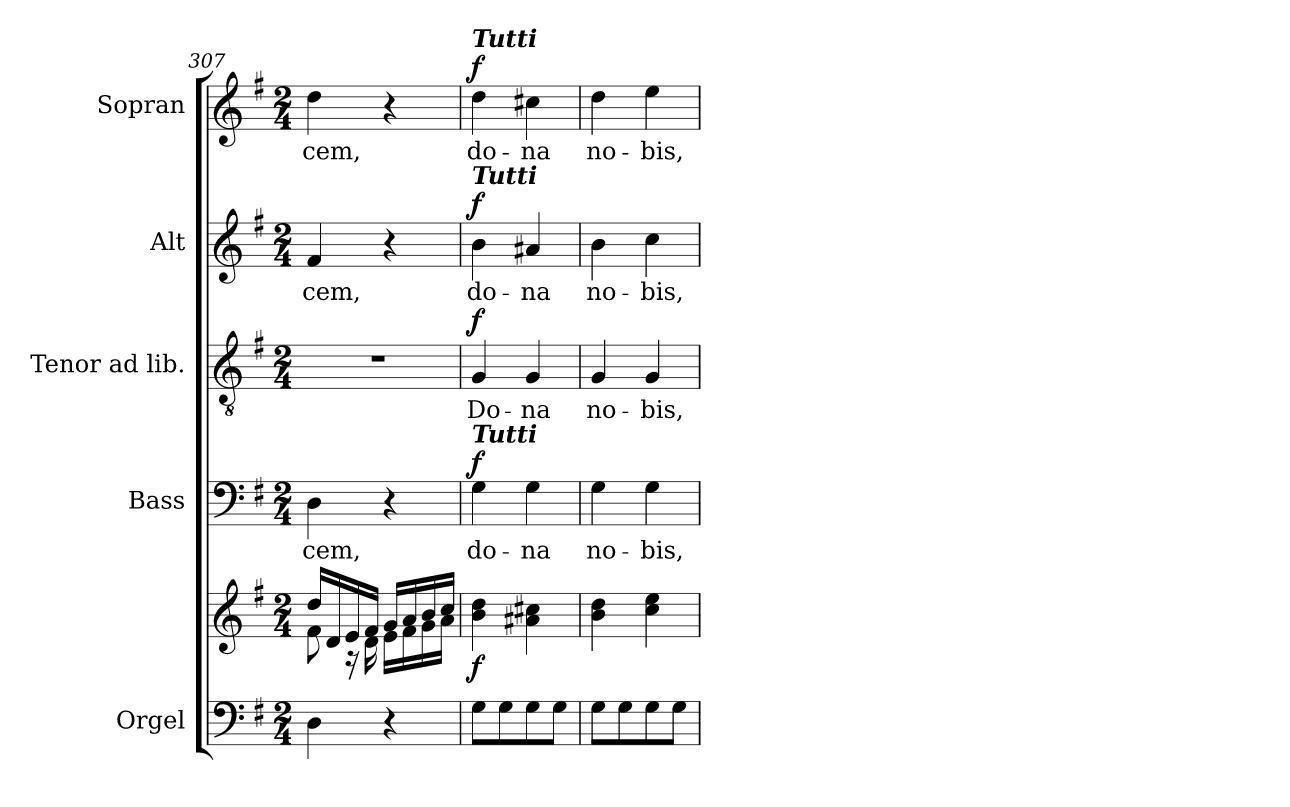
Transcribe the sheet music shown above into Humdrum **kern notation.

**kern	**kern	**dynam	**kern	**text	**dynam	**kern	**text	**dynam	**kern	**text	**dynam	**kern	**text	**dynam
*part5	*part5	*part5	*part4	*part4	*part4	*part3	*part3	*part3	*part2	*part2	*part2	*part1	*part1	*part1
*staff6	*staff5	*staff5/6	*staff4	*staff4	*staff4	*staff3	*staff3	*staff3	*staff2	*staff2	*staff2	*staff1	*staff1	*staff1
*I"Orgel	*	*	*I"Bass	*	*	*I"Tenor ad lib.	*	*	*I"Alt	*	*	*I"Sopran	*	*
*I'Org.	*	*	*I'B.	*	*	*I'T.	*	*	*I'A.	*	*	*I'S.	*	*
*clefF4	*clefG2	*	*clefF4	*	*	*clefGv2	*	*	*clefG2	*	*	*clefG2	*	*
*k[f#]	*k[f#]	*	*k[f#]	*	*	*k[f#]	*	*	*k[f#]	*	*	*k[f#]	*	*
*G:	*G:	*	*G:	*	*	*G:	*	*	*G:	*	*	*G:	*	*
*M2/4	*M2/4	*	*M2/4	*	*	*M2/4	*	*	*M2/4	*	*	*M2/4	*	*
=307	=307	=307	=307	=307	=307	=307	=307	=307	=307	=307	=307	=307	=307	=307
*	*^	*	*	*	*	*	*	*	*	*	*	*	*	*
!	!	!	!	!	!LO:LY:b	!	!	!	!	!	!LO:LY:b	!	!	!LO:LY:b	!
4D\	16dd/LL	8f#\	.	4D\	-cem,	.	2r	.	.	4f#/	-cem,	.	4dd\	-cem,	.
.	16d/	.	.	.	.	.	.	.	.	.	.	.	.	.	.
.	16e/	16rA	.	.	.	.	.	.	.	.	.	.	.	.	.
.	16f#/JJ	16d\	.	.	.	.	.	.	.	.	.	.	.	.	.
4r	16g/LL	16e\LL	.	4r	.	.	.	.	.	4r	.	.	4r	.	.
.	16a/	16f#\	.	.	.	.	.	.	.	.	.	.	.	.	.
.	16b/	16g\	.	.	.	.	.	.	.	.	.	.	.	.	.
.	16cc/JJ	16a\JJ	.	.	.	.	.	.	.	.	.	.	.	.	.
=308	=308	=308	=308	=308	=308	=308	=308	=308	=308	=308	=308	=308	=308	=308	=308
!	!	!	!	!	!	!	!	!	!	!	!	!	!LO:TX:a:Bi:t=Tutti	!	!
!	!	!	!	!	!	!	!	!	!	!LO:TX:a:Bi:t=Tutti	!	!	!	!	!
!	!	!	!	!LO:TX:a:Bi:t=Tutti	!	!	!	!	!	!	!	!	!	!	!
!	!	!	!LO:DY:b	!	!LO:LY:b	!LO:DY:a	!	!LO:LY:b	!LO:DY:a	!	!LO:LY:b	!LO:DY:a	!	!LO:LY:b	!LO:DY:a
*	*v	*v	*	*	*	*	*	*	*	*	*	*	*	*	*
8G\L	4b\ 4dd\	f	4G\	do-	f	4G/	Do-	f	4b\	do-	f	4dd\	do-	f
8G\	.	.	.	.	.	.	.	.	.	.	.	.	.	.
!	!	!	!	!LO:LY:b	!	!	!LO:LY:b	!	!	!LO:LY:b	!	!	!LO:LY:b	!
8G\	4a#X\ 4cc#X\	.	4G\	-na	.	4G/	-na	.	4a#X/	-na	.	4cc#X\	-na	.
8G\J	.	.	.	.	.	.	.	.	.	.	.	.	.	.
=309	=309	=309	=309	=309	=309	=309	=309	=309	=309	=309	=309	=309	=309	=309
!	!	!	!	!LO:LY:b	!	!	!LO:LY:b	!	!	!LO:LY:b	!	!	!LO:LY:b	!
8G\L	4b\ 4dd\	.	4G\	no-	.	4G/	no-	.	4b\	no-	.	4dd\	no-	.
8G\	.	.	.	.	.	.	.	.	.	.	.	.	.	.
!	!	!	!	!LO:LY:b	!	!	!LO:LY:b	!	!	!LO:LY:b	!	!	!LO:LY:b	!
8G\	4cc\ 4ee\	.	4G\	-bis,	.	4G/	-bis,	.	4cc\	-bis,	.	4ee\	-bis,	.
8G\J	.	.	.	.	.	.	.	.	.	.	.	.	.	.
=	=	=	=	=	=	=	=	=	=	=	=	=	=	=
*-	*-	*-	*-	*-	*-	*-	*-	*-	*-	*-	*-	*-	*-	*-
